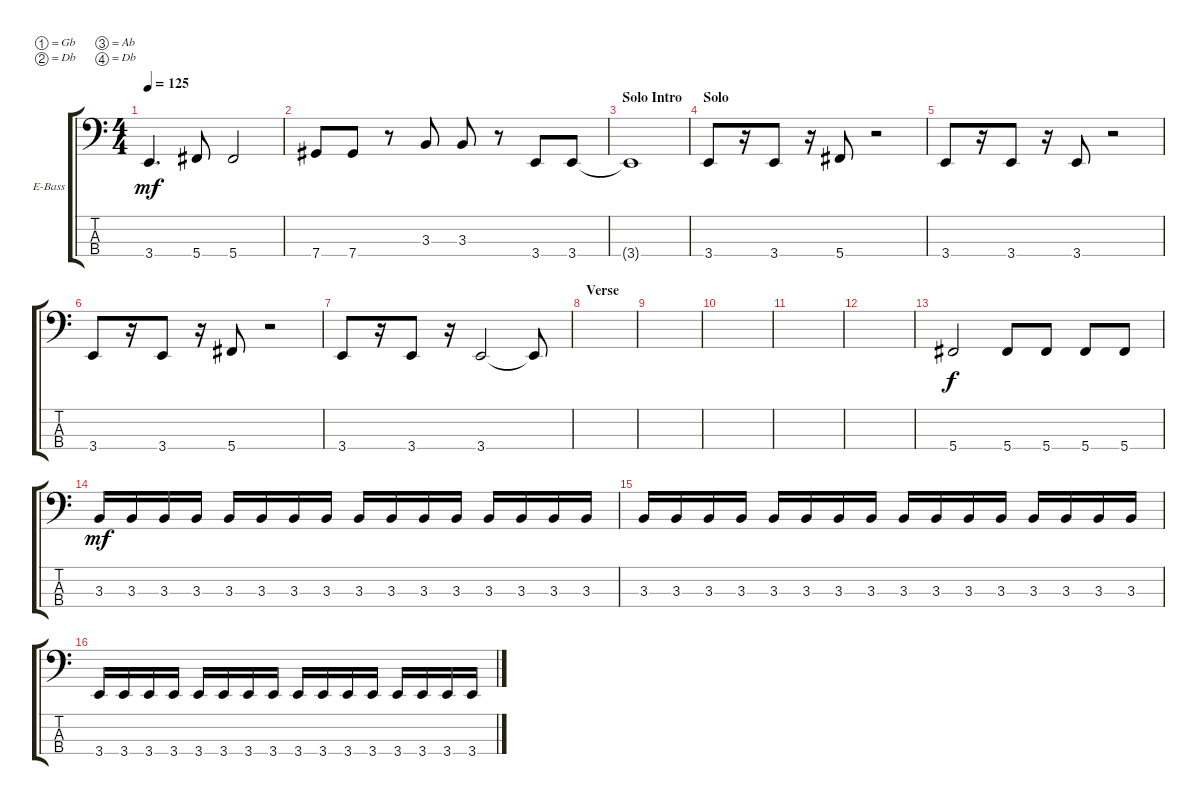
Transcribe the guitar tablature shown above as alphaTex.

\defaultSystemsLayout 4
\bracketExtendMode groupsimilarinstruments
\firstSystemTrackNameOrientation horizontal
\otherSystemsTrackNameOrientation horizontal
\track ("Electric Bass" "E-Bass") {instrument electricbassfinger}
\staff {score tabs}
\tuning (Gb2 Db2 Ab1 Db1)
\ts (4 4)
\tempo 125
\clef f4
\ks c
3.4{t}.4{d dy mf} 5.4.8 5.4.2 |
7.4.8 7.4.8 r.8 3.3.8 3.3.8 r.8 3.4.8 3.4.8 |
\section ("" "Solo Intro")
3.4{t}.1 |
\section ("" "Solo")
3.4.8 r.16 3.4.8 r.16 5.4.8 r.2 |
3.4.8 r.16 3.4.8 r.16 3.4.8 r.2 |
3.4.8 r.16 3.4.8 r.16 5.4.8 r.2 |
3.4.8 r.16 3.4.8 r.16 3.4.2 3.4{t}.8 |
\section ("" "Verse")
|
|
|
|
|
5.4.2{dy f} 5.4.8 5.4.8 5.4.8 5.4.8 |
3.3.16{dy mf} 3.3.16 3.3.16 3.3.16 3.3.16 3.3.16 3.3.16 3.3.16 3.3.16 3.3.16 3.3.16 3.3.16 3.3.16 3.3.16 3.3.16 3.3.16 |
3.3.16 3.3.16 3.3.16 3.3.16 3.3.16 3.3.16 3.3.16 3.3.16 3.3.16 3.3.16 3.3.16 3.3.16 3.3.16 3.3.16 3.3.16 3.3.16 |
3.4.16 3.4.16 3.4.16 3.4.16 3.4.16 3.4.16 3.4.16 3.4.16 3.4.16 3.4.16 3.4.16 3.4.16 3.4.16 3.4.16 3.4.16 3.4.16
